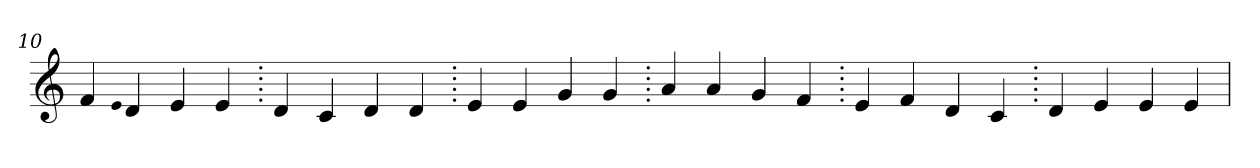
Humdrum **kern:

**kern
*part1
*staff1
*clefG2
=10.
4f
qqe
4d
4e
4e
=20.
4d
4c
4d
4d
=30.
4e
4e
4g
4g
=40.
4a
4a
4g
4f
=50.
4e
4f
4d
4c
=60.
4d
4e
4e
4e
=
*-
